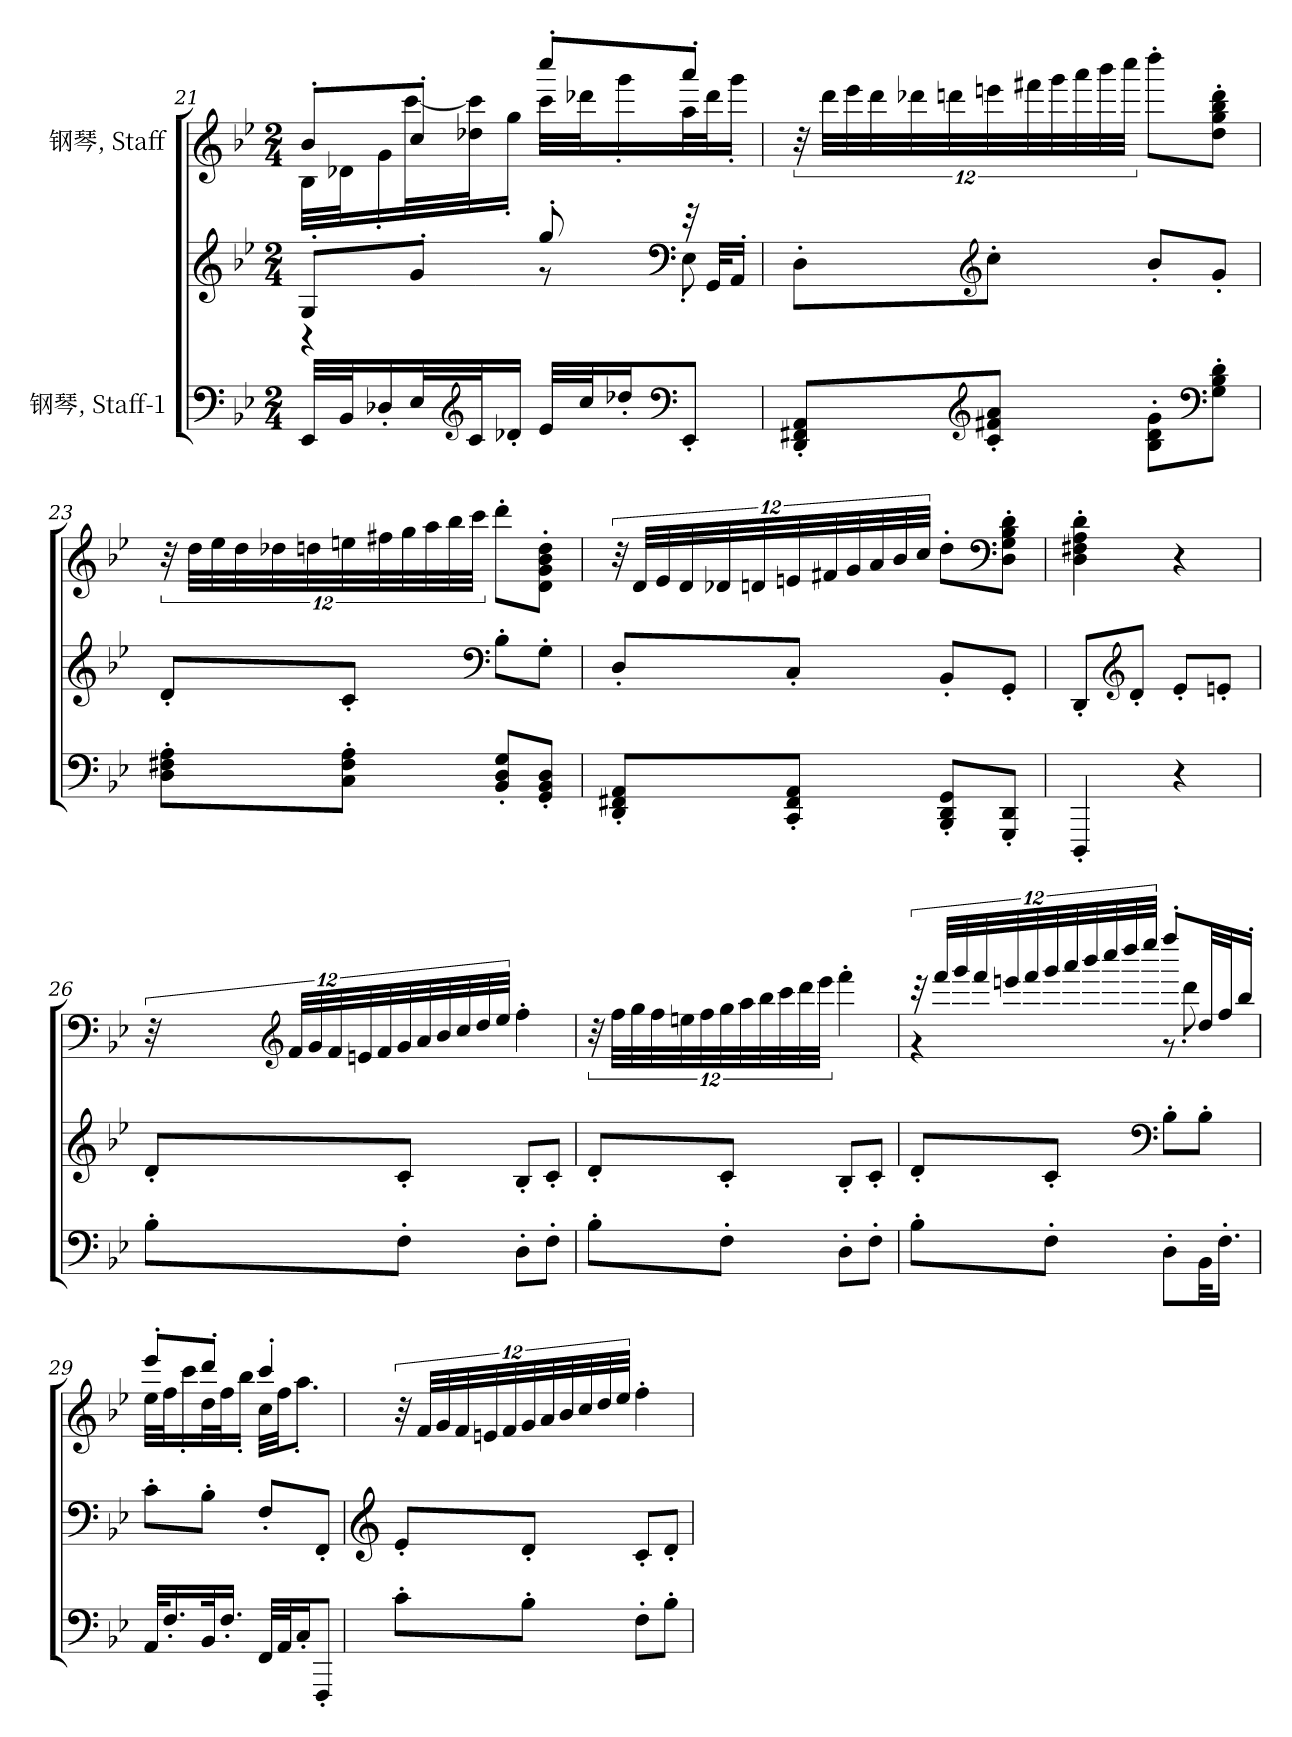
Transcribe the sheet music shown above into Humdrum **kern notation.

**kern	**kern	**kern
*part2	*part2	*part1
*staff3	*staff2	*staff1
*I"钢琴, Staff-1	*	*I"钢琴, Staff
!!LO:LB:g=z
*clefF4	*clefG2	*clefG2
*k[b-e-]	*k[b-e-]	*k[b-e-]
*M2/4	*M2/4	*M2/4
=21	=21	=21
*	*^	*^
32EE-/LLL	8G'/L	4r	8b-'/L	32B-\LLL
32BB-/J	.	.	.	32d-X\J
16D-X'/	.	.	.	16g'\
32E-/L	8g'/J	.	8cc'/J	[32ccc\L
*clefG2	*	*	*	*
32c/J	.	.	.	32dd-X\ 32ccc\]J
16d-X'/JJ	.	.	.	16gg'\JJ
32e-/LLL	8gg'/	8r	8cccc'/L	32ccc\LLL
32cc/J	.	.	.	32ddd-X\J
16dd-X'/J	.	.	.	16ggg'\
*clefF4	*clefF4	*	*	*
8EE-'/J	32r	8E-'\	8aaa'/J	32aa\L
.	32GG/KLL	.	.	32ddd-\J
.	16AA'/JJ	.	.	16ggg'\JJ
*	*v	*v	*	*
*	*	*v	*v
=22	=22	=22
8DD/' 8FF#X/' 8AA/'L	8D'\L	48r
.	.	48ddd\LLL
.	.	48eee-\
*	*	*Xbrackettup
.	.	48ddd\
.	.	48ddd-X\
.	.	48dddn\
*clefG2	*clefG2	*
8c/' 8f#X/' 8a/'J	8cc'\J	48eeen\
.	.	48fff#X\
.	.	48ggg\
.	.	48aaa\
.	.	48bbb-\
.	.	48cccc\JJJ
8B-\' 8d\' 8g\'L	8b-'/L	8dddd'\L
*clefF4	*	*
8G\' 8B-\' 8d\'J	8g'/J	8dd\' 8gg\' 8bb-\' 8ddd\'J
!!LO:LB:g=z
=23	=23	=23
*	*	*brackettup
8D\' 8F#X\' 8A\'L	8d'/L	48r
.	.	48dd\LLL
.	.	48ee-\
*	*	*Xbrackettup
.	.	48dd\
.	.	48dd-X\
.	.	48ddn\
8C\' 8F#\' 8A\'J	8c'/J	48een\
.	.	48ff#X\
.	.	48gg\
.	.	48aa\
.	.	48bb-\
.	.	48ccc\JJJ
*	*clefF4	*
8BB-/' 8D/' 8G/'L	8B-'\L	8ddd'\L
8GG/' 8BB-/' 8D/'J	8G'\J	8d\' 8g\' 8b-\' 8dd\'J
=24	=24	=24
*	*	*brackettup
8DD/' 8FF#X/' 8AA/'L	8D'/L	48r
.	.	48d/LLL
.	.	48e-/
*	*	*Xbrackettup
.	.	48d/
.	.	48d-X/
.	.	48dn/
8CC/' 8FF#/' 8AA/'J	8C'/J	48en/
.	.	48f#X/
.	.	48g/
.	.	48a/
.	.	48b-/
.	.	48cc/JJJ
8BBB-/' 8DD/' 8GG/'L	8BB-'/L	8dd'\L
*	*	*clefF4
8GGG/' 8DD/'J	8GG'/J	8D\' 8G\' 8B-\' 8d\'J
!!LO:PB:g=z
=25	=25	=25
4DDD'/	8DD'/L	4D\' 4F#X\' 4A\' 4d\'
*	*clefG2	*
.	8d'/J	.
4r	8e-'/L	4r
.	8en'/J	.
=26	=26	=26
*	*	*brackettup
8B-'\L	8d'/L	48r
*	*	*clefG2
.	.	48f/LLL
.	.	48g/
*	*	*Xbrackettup
.	.	48f/
.	.	48en/
.	.	48f/
8F'\J	8c'/J	48g/
.	.	48a/
.	.	48b-/
.	.	48cc/
.	.	48dd/
.	.	48ee-/JJJ
8D'\L	8B-'/L	4ff'\
8F'\J	8c'/J	.
=27	=27	=27
*	*	*brackettup
8B-'\L	8d'/L	48r
.	.	48ff\LLL
.	.	48gg\
*	*	*Xbrackettup
.	.	48ff\
.	.	48een\
.	.	48ff\
8F'\J	8c'/J	48gg\
.	.	48aa\
.	.	48bb-\
.	.	48ccc\
.	.	48ddd\
.	.	48eee-\JJJ
8D'\L	8B-'/L	4fff'\
8F'\J	8c'/J	.
!!LO:LB:g=z
=28	=28	=28
*	*	*brackettup
*	*	*^
8B-'\L	8d'/L	48r	4r
.	.	48fff/LLL	.
.	.	48ggg/	.
*	*	*Xbrackettup	*
.	.	48fff/	.
.	.	48eeen/	.
.	.	48fff/	.
8F'\J	8c'/J	48ggg/	.
.	.	48aaa/	.
.	.	48bbb-/	.
.	.	48cccc/	.
.	.	48dddd/	.
.	.	48eeee-/JJJ	.
*	*clefF4	*	*
8D'\L	8B-'\L	8ffff'/L	8r
32BB-\KL	8B-'\J	32dd/LL	8ddd'\
16.F'\JJ	.	32ff/J	.
.	.	16bb-'/JJ	.
=29	=29	=29	=29
32AA/KLL	8c'\L	8eee-'/L	32ee-\LLL
16.F'/	.	.	32ff\J
.	.	.	16ccc'\
32BB-/K	8B-'\J	8ddd'/J	32dd\L
16.F'/JJ	.	.	32ff\J
.	.	.	16bb-'\JJ
32FF/LLL	8F'/L	4ccc'/	32cc\LLL
32AA/J	.	.	32ff\JJ
16C'/J	.	.	8.aa'\J
8FFF'/J	8FF'/J	.	.
*	*	*v	*v
!!LO:LB:g=z
=30	=30	=30
*	*clefG2	*
*	*	*brackettup
8c'\L	8e-'/L	48r
.	.	48f/LLL
.	.	48g/
*	*	*Xbrackettup
.	.	48f/
.	.	48en/
.	.	48f/
8B-'\J	8d'/J	48g/
.	.	48a/
.	.	48b-/
.	.	48cc/
.	.	48dd/
.	.	48ee-/JJJ
8F'\L	8c'/L	4ff'\
8B-'\J	8d'/J	.
=	=	=
*-	*-	*-
